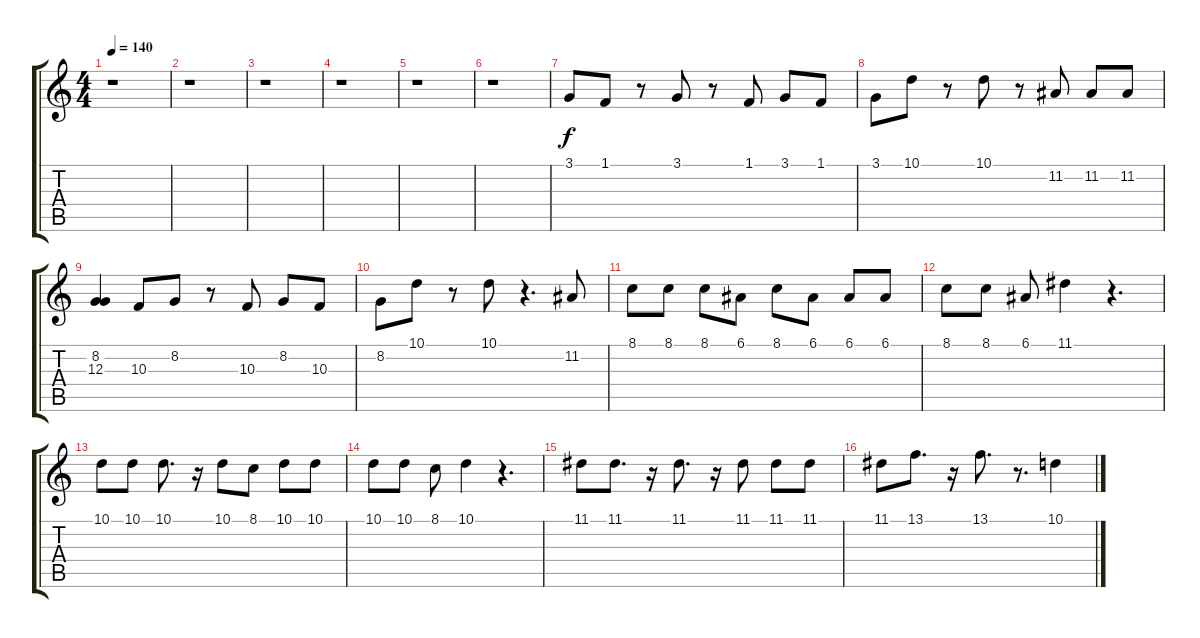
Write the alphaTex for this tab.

\track "" {instrument lead3calliope}
\staff {score tabs}
\tuning (E4 B3 G3 D3 A2 E2) {hide}
\ts (4 4)
\tempo 140
\clef g2
\ks c
r.1{dy f} |
r.1 |
r.1 |
r.1 |
r.1 |
r.1 |
3.1.8 1.1.8 r.8 3.1.8 r.8 1.1.8 3.1.8 1.1.8 |
3.1.8 10.1.8 r.8 10.1.8 r.8 11.2.8 11.2.8 11.2.8 |
(8.2 12.3).4 10.3.8 8.2.8 r.8 10.3.8 8.2.8 10.3.8 |
8.2.8 10.1.8 r.8 10.1.8 r.4{d} 11.2.8 |
8.1.8 8.1.8 8.1.8 6.1.8 8.1.8 6.1.8 6.1.8 6.1.8 |
8.1.8 8.1.8 6.1.8 11.1.4 r.4{d} |
10.1.8 10.1.8 10.1.8{d} r.16 10.1.8 8.1.8 10.1.8 10.1.8 |
10.1.8 10.1.8 8.1.8 10.1.4 r.4{d} |
11.1.8 11.1.8{d} r.16 11.1.8{d} r.16 11.1.8 11.1.8 11.1.8 |
11.1.8 13.1.8{d} r.16 13.1.8{d} r.8{d} 10.1.4
